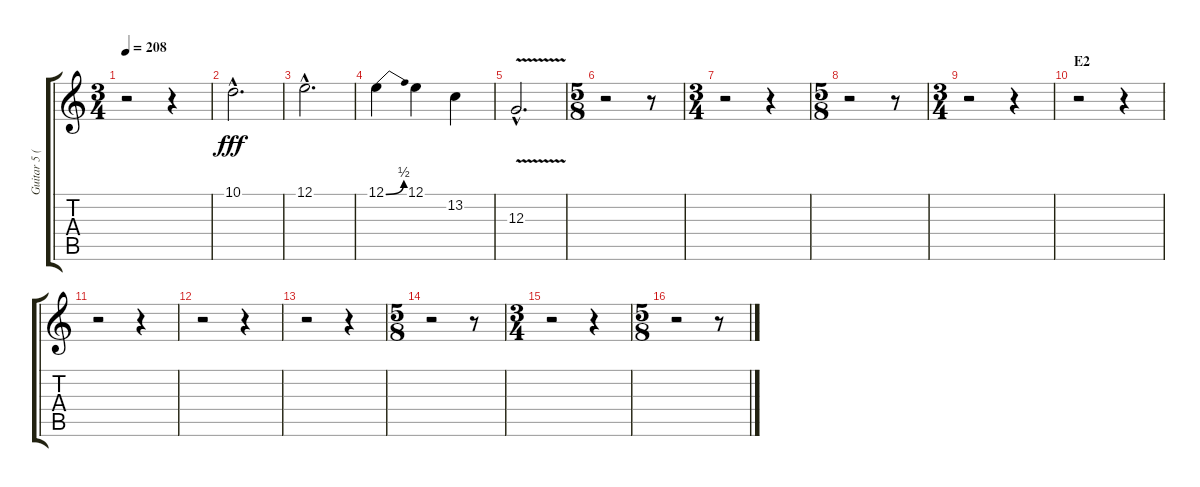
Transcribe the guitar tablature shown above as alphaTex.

\track ("Guitar 5 (sitar)" "Guitar 5 (") {instrument sitar}
\staff {score tabs}
\tuning (E4 B3 G3 D3 A2 E2) {hide}
\ts (3 4)
\tempo 208
\clef g2
\ks c
r.2{dy fff} r.4 |
10.1{hac}.2{d} |
12.1{hac}.2{d} |
12.1{be (bend 0 0 60 2)}.4 12.1.4 13.2.4 |
12.3{v hac}.2{d} |
\ts (5 8)
r.2 r.8 |
\ts (3 4)
r.2 r.4 |
\ts (5 8)
r.2 r.8 |
\ts (3 4)
r.2 r.4 |
\section ("" "E2")
r.2 r.4 |
r.2 r.4 |
r.2 r.4 |
r.2 r.4 |
\ts (5 8)
r.2 r.8 |
\ts (3 4)
r.2 r.4 |
\ts (5 8)
r.2 r.8
